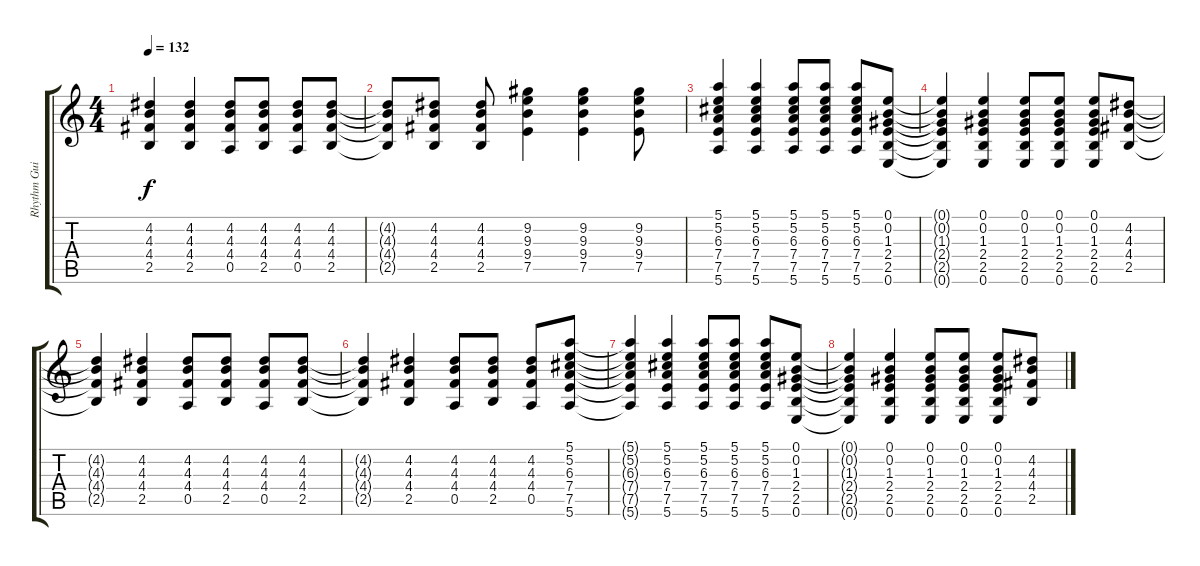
\track ("Rhythm Guitar" "Rhythm Gui") {instrument overdrivenguitar}
\staff {score tabs}
\tuning (E4 B3 G3 D3 A2 E2) {hide}
\ts (4 4)
\tempo 132
\clef g2
\ks c
(4.2 4.3 4.4 2.5).4{dy f} (4.2 4.3 4.4 2.5).4 (4.2 4.3 4.4 0.5).8 (4.2 4.3 4.4 2.5).8 (4.2 4.3 4.4 0.5).8 (4.2 4.3 4.4 2.5).8 |
(4.2{t} 4.3{t} 4.4{t} 2.5{t}).8 (4.2 4.3 4.4 2.5).8 (4.2 4.3 4.4 2.5).8 (9.2 9.3 9.4 7.5).4 (9.2 9.3 9.4 7.5).4 (9.2 9.3 9.4 7.5).8 |
(5.1 5.2 6.3 7.4 7.5 5.6).4 (5.1 5.2 6.3 7.4 7.5 5.6).4 (5.1 5.2 6.3 7.4 7.5 5.6).8 (5.1 5.2 6.3 7.4 7.5 5.6).8 (5.1 5.2 6.3 7.4 7.5 5.6).8 (0.1 0.2 1.3 2.4 2.5 0.6).8 |
(0.1{t} 0.2{t} 1.3{t} 2.4{t} 2.5{t} 0.6{t}).4 (0.1 0.2 1.3 2.4 2.5 0.6).4 (0.1 0.2 1.3 2.4 2.5 0.6).8 (0.1 0.2 1.3 2.4 2.5 0.6).8 (0.1 0.2 1.3 2.4 2.5 0.6).8 (4.2 4.3 4.4 2.5).8 |
(4.2{t} 4.3{t} 4.4{t} 2.5{t}).4{volume 0} (4.2 4.3 4.4 2.5).4 (4.2 4.3 4.4 0.5).8 (4.2 4.3 4.4 2.5).8 (4.2 4.3 4.4 0.5).8 (4.2 4.3 4.4 2.5).8 |
(4.2{t} 4.3{t} 4.4{t} 2.5{t}).4 (4.2 4.3 4.4 2.5).4 (4.2 4.3 4.4 0.5).8 (4.2 4.3 4.4 2.5).8 (4.2 4.3 4.4 0.5).8 (5.1 5.2 6.3 7.4 7.5 5.6).8 |
(5.1{t} 5.2{t} 6.3{t} 7.4{t} 7.5{t} 5.6{t}).4 (5.1 5.2 6.3 7.4 7.5 5.6).4 (5.1 5.2 6.3 7.4 7.5 5.6).8 (5.1 5.2 6.3 7.4 7.5 5.6).8 (5.1 5.2 6.3 7.4 7.5 5.6).8 (0.1 0.2 1.3 2.4 2.5 0.6).8 |
(0.1{t} 0.2{t} 1.3{t} 2.4{t} 2.5{t} 0.6{t}).4 (0.1 0.2 1.3 2.4 2.5 0.6).4 (0.1 0.2 1.3 2.4 2.5 0.6).8 (0.1 0.2 1.3 2.4 2.5 0.6).8 (0.1 0.2 1.3 2.4 2.5 0.6).8 (4.2 4.3 4.4 2.5).8
